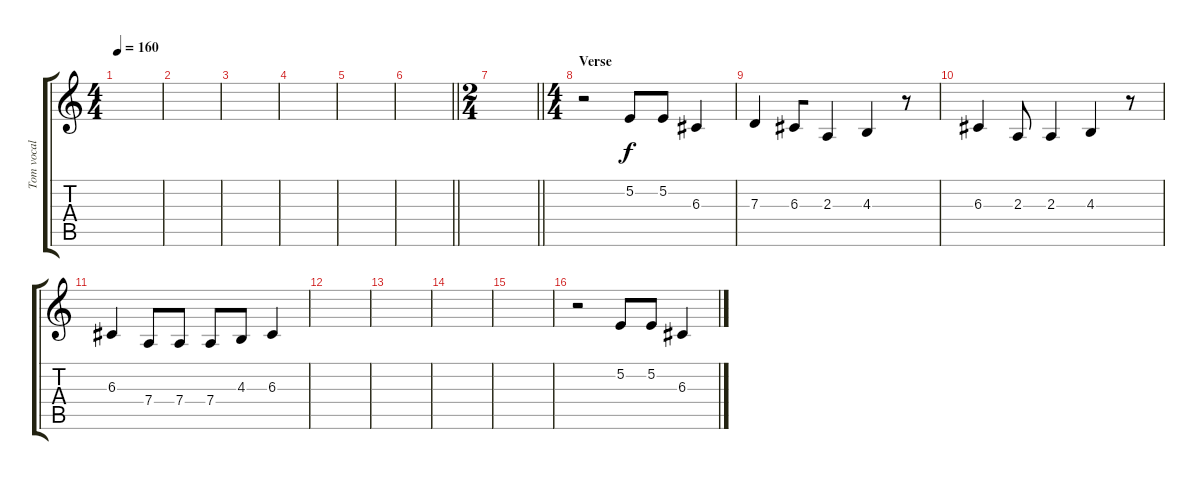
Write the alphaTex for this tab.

\track ("Tom vocal" "Tom vocal") {instrument flute}
\staff {score tabs}
\tuning (E4 B3 G3 D3 A2 E2) {hide}
\ts (4 4)
\tempo 160
\clef g2
\ks c
|
|
|
|
|
\barLineRight lightlight
|
\ts (2 4)
\barLineRight lightlight
|
\ts (4 4)
\section ("" "Verse")
r.2{beam merge} 5.2.8 5.2.8 6.3.4 |
7.3.4 6.3.8{beam merge} 2.3.4 4.3.4{beam merge} r.8 |
6.3.4 2.3.8 2.3.4 4.3.4 r.8 |
6.3.4 7.4.8 7.4.8 7.4.8 4.3.8 6.3.4 |
|
|
|
|
r.2{beam merge} 5.2.8 5.2.8 6.3.4
